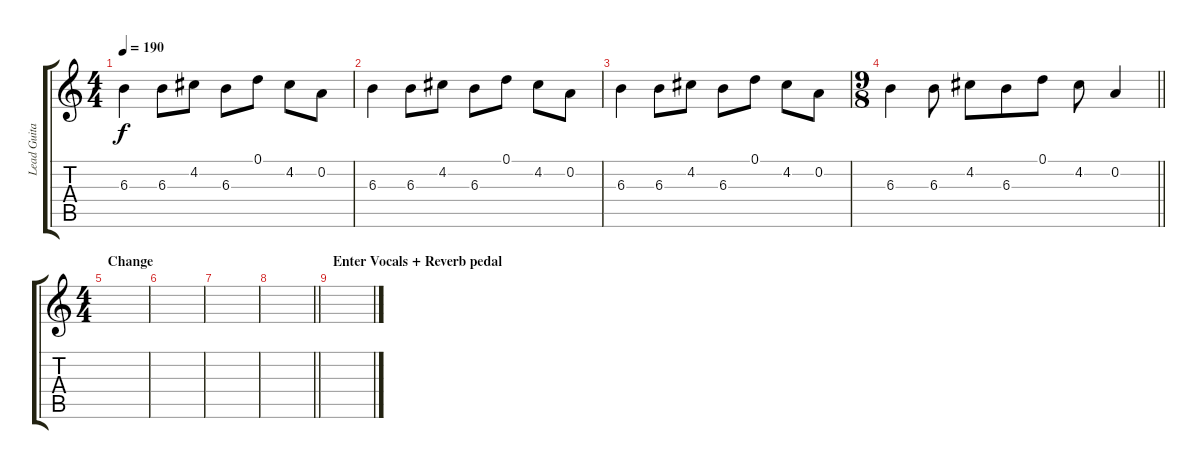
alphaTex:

\track ("Lead Guitar" "Lead Guita") {instrument distortionguitar}
\staff {score tabs}
\tuning (D4 A3 F3 C3 G2 D2) {hide}
\ts (4 4)
\tempo 190
\clef g2
\ks c
6.3.4{dy f} 6.3.8 4.2.8 6.3.8 0.1.8 4.2.8 0.2.8 |
6.3.4 6.3.8 4.2.8 6.3.8 0.1.8 4.2.8 0.2.8 |
6.3.4 6.3.8 4.2.8 6.3.8 0.1.8 4.2.8 0.2.8 |
\ts (9 8)
\barLineRight lightlight
6.3.4 6.3.8 4.2.8 6.3.8 0.1.8 4.2.8 0.2.4 |
\ts (4 4)
\section ("" "Change")
|
|
|
\barLineRight lightlight
|
\section ("" "Enter Vocals + Reverb pedal")
